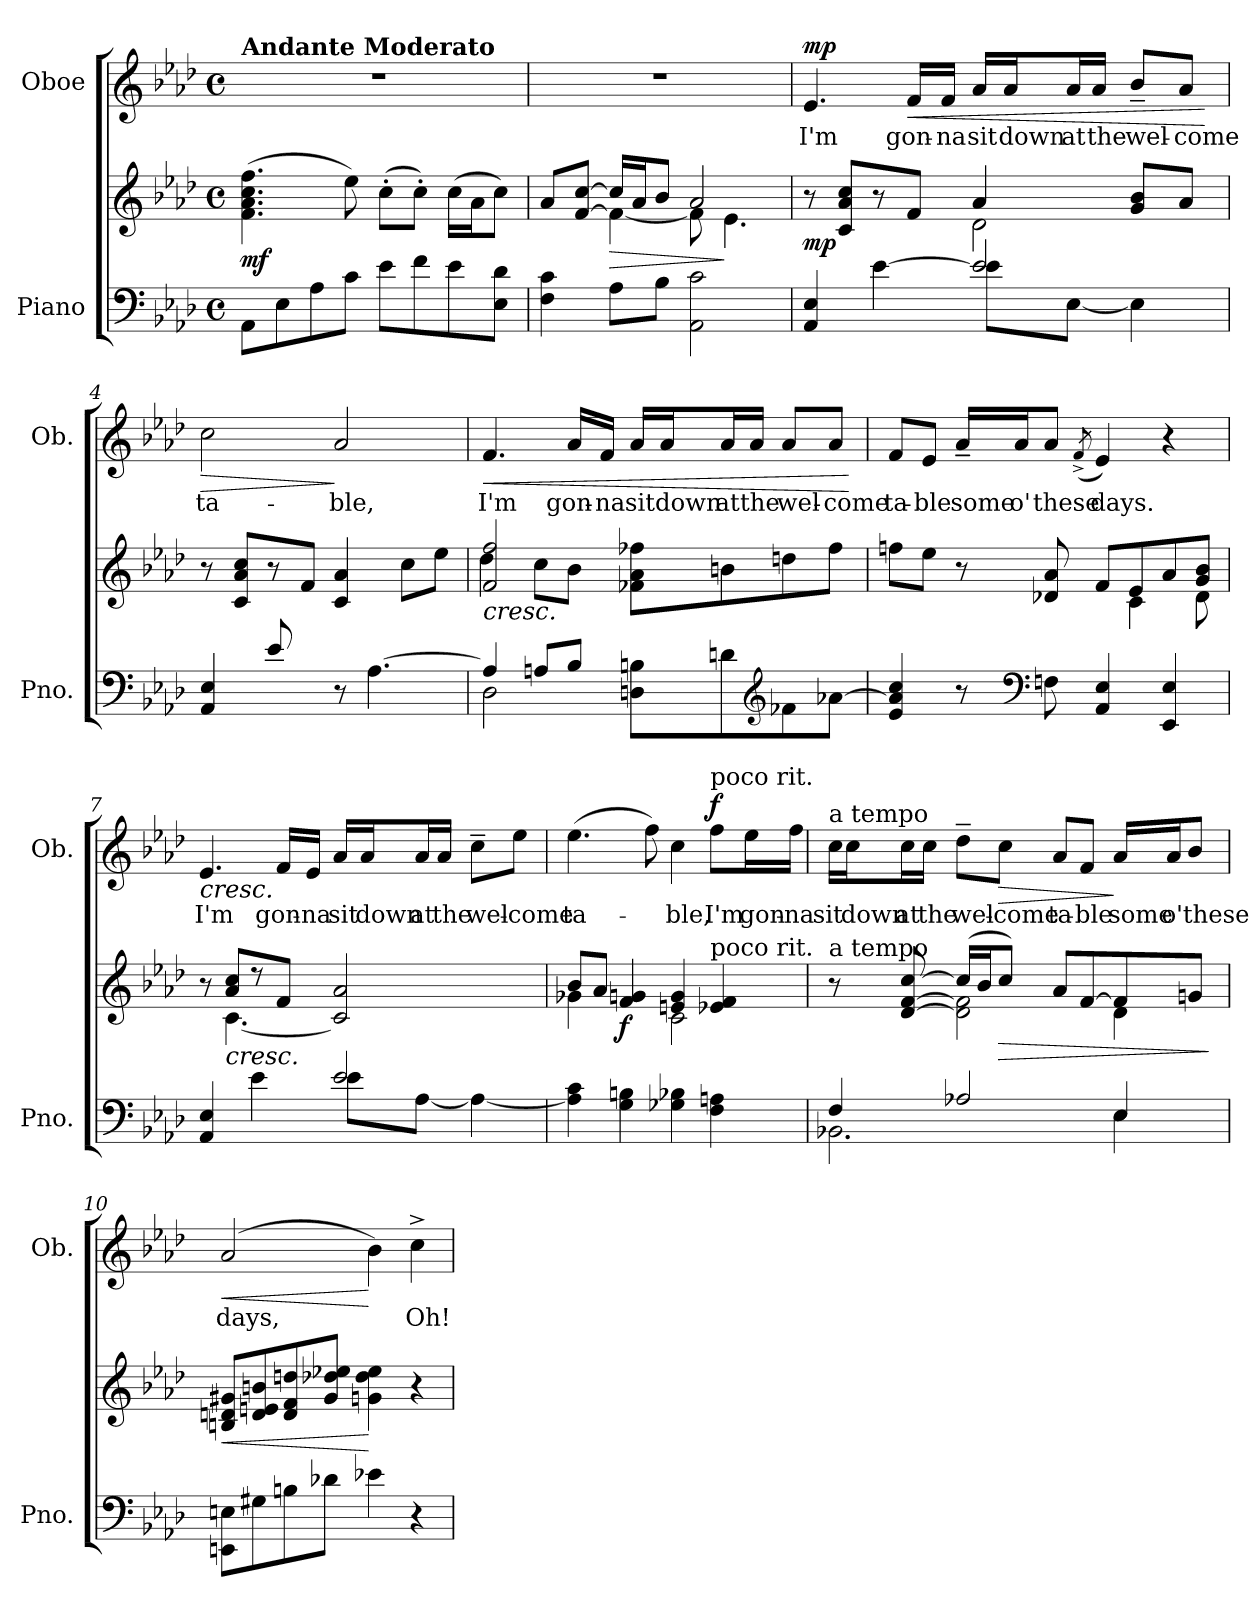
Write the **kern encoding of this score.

**kern	**kern	**dynam	**kern	**text	**dynam
*part2	*part2	*part2	*part1	*part1	*part1
*staff3	*staff2	*staff2/3	*staff1	*staff1	*staff1
*I"Piano	*	*	*I"Oboe	*	*
*I'Pno.	*	*	*I'Ob.	*	*
*clefF4	*clefG2	*	*clefG2	*	*
*k[b-e-a-d-]	*k[b-e-a-d-]	*	*k[b-e-a-d-]	*	*
*M4/4	*M4/4	*	*M4/4	*	*
*met(c)	*met(c)	*	*met(c)	*	*
=1	=1	=1	=1	=1	=1
!	!	!	!LO:TX:a:B:t=Andante Moderato	!	!
!	!	!LO:DY:b	!	!	!
8AA-\L	(4.f\ 4.a-\ 4.cc\ 4.ff\	mf	1r	.	.
8E-\	.	.	.	.	.
8A-\	.	.	.	.	.
8c\J	8ee-\)	.	.	.	.
8e-\L	(8cc'\L	.	.	.	.
8f\	8cc'\J)	.	.	.	.
8e-\	(16cc\LL	.	.	.	.
.	16a-\J	.	.	.	.
8E-\ 8d-\J	8cc\J)	.	.	.	.
=2	=2	=2	=2	=2	=2
*	*^	*	*	*	*
4F\ 4c\	8a-/L	4ryy	.	1r	.	.
.	[8f/ [8cc/J	.	.	.	.	.
!	!	!	!LO:HP:b	!	!	!
8A-\L	16cc/LL]	4f\_	>	.	.	.
.	16a-/J	.	.	.	.	.
8B-\J	8b-/J	.	.	.	.	.
2AA-\ 2c\	2a-/	8f\]	.	.	.	.
.	.	4.e-\	]	.	.	.
=3	=3	=3	=3	=3	=3	=3
*^	*	*	*	*	*	*
!	!	!	!	!LO:DY:b	!	!LO:LY:b	!LO:DY:a
4AA-/ 4E-/	2ryy	8r	2ryy	mp	4.e-/	I'm	mp
.	.	8c/ 8a-/ 8cc/L	.	.	.	.	.
[4e-\	.	8r	.	.	.	.	.
!	!	!	!	!	!	!LO:LY:b	!LO:HP:b
.	.	8f/J	.	.	16f/LL	gon-	<
!	!	!	!	!	!	!LO:LY:b	!
.	.	.	.	.	16f/JJ	-na	.
!	!	!	!	!	!	!LO:LY:b	!
2e-/]	8e-\L	4a-/	2d-\	.	16a-/LL	sit	.
!	!	!	!	!	!	!LO:LY:b	!
.	.	.	.	.	16a-/J	down	.
!	!	!	!	!	!	!LO:LY:b	!
.	[8E-\J	.	.	.	16a-/L	at	.
!	!	!	!	!	!	!LO:LY:b	!
.	.	.	.	.	16a-/JJ	the	.
!	!	!	!	!	!	!LO:LY:b	!
.	4E-\]	8g/ 8b-/L	.	.	8b-~/L	wel-	.
!	!	!	!	!	!	!LO:LY:b	!
.	.	8a-/J	.	.	8a-/J	-come	.
*v	*v	*	*	*	*	*	*
*	*v	*v	*	*	*	*
.	.	.	.	.	[
!!LO:LB:g=z
=4	=4	=4	=4	=4	=4
*	*^	*	*	*	*
!	!	!	!	!	!LO:LY:b	!LO:HP:b
4AA-/ 4E-/	8r	4.ryy	.	2cc\	ta-	>
.	8c/ 8a-/ 8cc/L	.	.	.	.	.
8e-/L	8r	.	.	.	.	.
8ryy	8f/J	8f\J	.	.	.	.
!	!	!	!	!	!LO:LY:b	!
8r	4c/ 4a-/	2ryy	.	2a-/	-ble,	]
[4.A-\	.	.	.	.	.	.
.	8cc\L	.	.	.	.	.
.	8ee-\J	.	.	.	.	.
=5	=5	=5	=5	=5	=5	=5
*^	*	*	*	*	*	*
!	!	!LO:TX:b:i:t=cresc.	!	!	!	!	!
!	!	!	!	!	!	!LO:LY:b	!LO:HP:b
4A-/]	2D-\	2f/ 2ff/	4dd-\	.	4.f/	I'm	<
8An/L	.	.	8cc\L	.	.	.	.
!	!	!	!	!	!	!LO:LY:b	!
8B-/J	.	.	8b-\J	.	16a-/LL	gon-	.
!	!	!	!	!	!	!LO:LY:b	!
.	.	.	.	.	16f/JJ	-na	.
!	!	!	!	!	!	!LO:LY:b	!
8Dn\ 8Bn\L	2ryy	8f-X\ 8a-\ 8ff-X\L	2ryy	.	16a-/LL	sit	.
!	!	!	!	!	!	!LO:LY:b	!
.	.	.	.	.	16a-/J	down	.
!	!	!	!	!	!	!LO:LY:b	!
8dn\	.	8bn\	.	.	16a-/L	at	.
!	!	!	!	!	!	!LO:LY:b	!
.	.	.	.	.	16a-/JJ	the	.
*clefG2	*	*	*	*	*	*	*
!	!	!	!	!	!	!LO:LY:b	!
8f-X\	.	8ddn\	.	.	8a-/L	wel-	.
!	!	!	!	!	!	!LO:LY:b	!
[8a-X\J	.	8ff-\J	.	.	8a-/J	-come	.
*v	*v	*	*	*	*	*	*
*	*v	*v	*	*	*	*
.	.	.	.	.	[
=6	=6	=6	=6	=6	=6
*	*^	*	*	*	*
!	!	!	!	!	!LO:LY:b	!
4e-/ 4a-/] 4cc/	8ffn\L	8ryy	.	8f/L	ta-	.
!	!	!	!	!	!LO:LY:b	!
*	*v	*v	*	*	*	*
.	8ee-\J	.	8e-/J	-ble	.
!	!	!	!	!LO:LY:b	!
8r	8r	.	16a-~/LL	some	.
!	!	!	!	!LO:LY:b	!
.	.	.	16a-/J	o'	.
*clefF4	*	*	*	*	*
!	!	!	!	!LO:LY:b	!
8Fn\	8d-X/ 8a-/	.	8a-/J	these	.
.	.	.	(8qf^/	.	.
!	!	!	!	!LO:LY:b	!
4AA-/ 4E-/	8f/L	.	4e-/)	days.	.
*	*^	*	*	*	*
.	8e-/	4c\	.	.	.	.
4EE-/ 4E-/	8a-/	.	.	4r	.	.
.	8g/ 8b-/J	8d-\	.	.	.	.
!!LO:LB:g=z
=7	=7	=7	=7	=7	=7	=7
*^	*	*	*	*	*	*
!	!	!	!	!	!LO:TX:b:i:t=cresc.	!	!
!	!	!	!	!	!	!LO:LY:b	!
4AA-/ 4E-/	2ryy	8r	8ryy	.	4.e-/	I'm	.
!	!	!LO:TX:b:i:t=cresc.	!	!	!	!	!
.	.	8a-/ 8cc/L	[4.c\	.	.	.	.
4e-\	.	8r	.	.	.	.	.
!	!	!	!	!	!	!LO:LY:b	!
.	.	8f/J	.	.	16f/LL	gon-	.
!	!	!	!	!	!	!LO:LY:b	!
.	.	.	.	.	16e-/JJ	-na	.
!	!	!	!	!	!	!LO:LY:b	!
2e-/	8e-\L	2c/] 2a-/	2ryy	.	16a-/LL	sit	.
!	!	!	!	!	!	!LO:LY:b	!
.	.	.	.	.	16a-/J	down	.
!	!	!	!	!	!	!LO:LY:b	!
.	[8A-\J	.	.	.	16a-/L	at	.
!	!	!	!	!	!	!LO:LY:b	!
.	.	.	.	.	16a-/JJ	the	.
!	!	!	!	!	!	!LO:LY:b	!
.	4A-\_	.	.	.	8cc~\L	wel-	.
!	!	!	!	!	!	!LO:LY:b	!
.	.	.	.	.	8ee-\J	-come	.
*v	*v	*	*	*	*	*	*
=8	=8	=8	=8	=8	=8	=8
!	!	!	!	!	!LO:LY:b	!
4A-\] 4c\	8b-/L	4g-X\	.	(4.ee-\	ta-	.
.	8a-/J	.	.	.	.	.
!	!	!	!LO:DY:b	!	!	!
4G\ 4Bn\	4f/ 4gn/	4ryy	f	.	.	.
.	.	.	.	8ff\)	.	.
!	!	!	!	!	!LO:LY:b	!
4G-X\ 4B-X\	4en/ 4g/	2c\	.	4cc\	-ble,	.
!	!	!	!	!LO:TX:a:t=poco rit.	!	!
!	!LO:TX:a:t=poco rit.	!	!	!	!	!
!	!	!	!	!	!LO:LY:b	!LO:DY:a
4F\ 4An\	4e-X/ 4f/	.	.	8ff\L	I'm	f
!	!	!	!	!	!LO:LY:b	!
.	.	.	.	16ee-\L	gon-	.
!	!	!	!	!	!LO:LY:b	!
.	.	.	.	16ff\JJ	-na	.
!!LO:PB:g=z
=9	=9	=9	=9	=9	=9	=9
*^	*	*	*	*	*	*
!	!	!	!	!	!LO:TX:a:t=a tempo	!	!
!	!	!LO:TX:a:t=a tempo	!	!	!	!	!
!	!	!	!	!	!	!LO:LY:b	!
4F/	2.BB-X\	8r	4ryy	.	16cc\LL	sit	.
!	!	!	!	!	!	!LO:LY:b	!
.	.	.	.	.	16cc\J	down	.
!	!	!	!	!	!	!LO:LY:b	!
.	.	[8d-/ [8f/ [8cc/	.	.	16cc\L	at	.
!	!	!	!	!	!	!LO:LY:b	!
.	.	.	.	.	16cc\JJ	the	.
!	!	!	!	!	!	!LO:LY:b	!
2A-X/	.	(16cc/LL]	2d-\] 2f\]	.	8dd-~\L	wel-	.
.	.	16b-/J	.	.	.	.	.
!	!	!	!	!LO:HP:b	!	!LO:LY:b	!LO:HP:b
.	.	8cc/J)	.	>	8cc\J	-come	>
!	!	!	!	!	!	!LO:LY:b	!
.	.	8a-/L	.	.	8a-/L	ta-	.
!	!	!	!	!	!	!LO:LY:b	!
.	.	[8f/	.	.	8f/J	-ble	.
!	!	!	!	!	!	!LO:LY:b	!
4E-/	4E-\	8f/]	4d-\	.	16a-/LL	some	]
!	!	!	!	!	!	!LO:LY:b	!
.	.	.	.	.	16a-/J	o'	.
!	!	!	!	!	!	!LO:LY:b	!
.	.	8gn/J	.	.	8b-/J	these	.
*v	*v	*	*	*	*	*	*
*	*v	*v	*	*	*	*
.	.	]	.	.	.
=10	=10	=10	=10	=10	=10
!	!	!LO:HP:b	!	!LO:LY:b	!LO:HP:b
8EEn\ 8En\L	8Bn/ 8dn/ 8g#X/L	<	(2a-/	days,	<
8G#X\	8d/ 8en/ 8bn/	.	.	.	.
8Bn\	8d/ 8f/ 8ddn/	.	.	.	.
8d-X\J	8g#/ 8dd-X/ 8ee-X/J	.	.	.	.
4e-X\	4gn\ 4dd-\ 4ee-\	[	4b-\)	.	[
!	!	!	!	!LO:LY:b	!
4r	4r	.	4cc^\	Oh!	.
=	=	=	=	=	=
*-	*-	*-	*-	*-	*-
